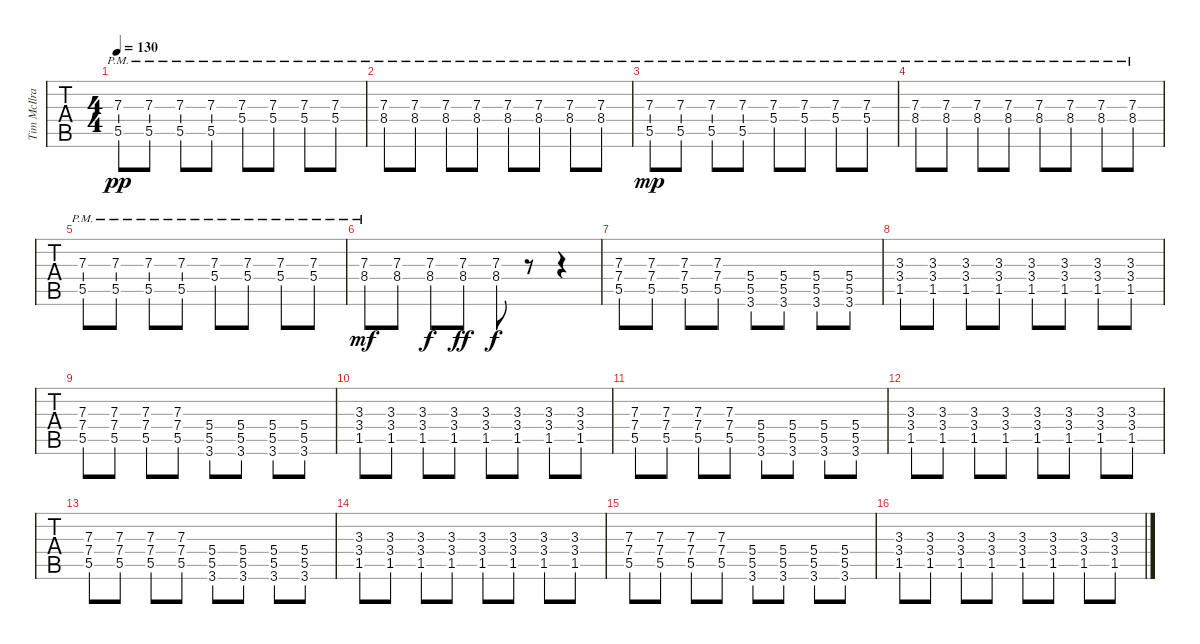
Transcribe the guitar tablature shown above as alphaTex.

\track ("Tim McIlrath - Rhythm" "Tim McIlra") {instrument overdrivenguitar}
\staff {tabs}
\tuning (Eb4 Bb3 Gb3 Db3 Ab2 Eb2) {hide}
\ts (4 4)
\tempo 130
\clef g2
\ks c
(7.3{pm} 5.5{pm}).8{dy pp} (7.3{pm} 5.5{pm}).8 (7.3{pm} 5.5{pm}).8 (7.3{pm} 5.5{pm}).8 (7.3{pm} 5.4{pm}).8 (7.3{pm} 5.4{pm}).8 (7.3{pm} 5.4{pm}).8 (7.3{pm} 5.4{pm}).8 |
(7.3{pm} 8.4{pm}).8 (7.3{pm} 8.4{pm}).8 (7.3{pm} 8.4{pm}).8 (7.3{pm} 8.4{pm}).8 (7.3{pm} 8.4{pm}).8 (7.3{pm} 8.4{pm}).8 (7.3{pm} 8.4{pm}).8 (7.3{pm} 8.4{pm}).8 |
(7.3{pm} 5.5{pm}).8{dy mp} (7.3{pm} 5.5{pm}).8 (7.3{pm} 5.5{pm}).8 (7.3{pm} 5.5{pm}).8 (7.3{pm} 5.4{pm}).8 (7.3{pm} 5.4{pm}).8 (7.3{pm} 5.4{pm}).8 (7.3{pm} 5.4{pm}).8 |
(7.3{pm} 8.4{pm}).8 (7.3{pm} 8.4{pm}).8 (7.3{pm} 8.4{pm}).8 (7.3{pm} 8.4{pm}).8 (7.3{pm} 8.4{pm}).8 (7.3{pm} 8.4{pm}).8 (7.3{pm} 8.4{pm}).8 (7.3{pm} 8.4{pm}).8 |
(7.3{pm} 5.5{pm}).8 (7.3{pm} 5.5{pm}).8 (7.3{pm} 5.5{pm}).8 (7.3{pm} 5.5{pm}).8 (7.3{pm} 5.4{pm}).8 (7.3{pm} 5.4{pm}).8 (7.3{pm} 5.4{pm}).8 (7.3{pm} 5.4{pm}).8 |
(7.3{pm} 8.4{pm}).8{dy mf} (7.3 8.4).8 (7.3 8.4).8{dy f} (7.3{ac} 8.4{ac}).8{dy ff} (7.3{hac} 8.4{hac}).8{dy f} r.8 r.4 |
(7.3 7.4 5.5).8 (7.3 7.4 5.5).8 (7.3 7.4 5.5).8 (7.3 7.4 5.5).8 (5.4 5.5 3.6).8 (5.4 5.5 3.6).8 (5.4 5.5 3.6).8 (5.4 5.5 3.6).8 |
(3.3 3.4 1.5).8 (3.3 3.4 1.5).8 (3.3 3.4 1.5).8 (3.3 3.4 1.5).8 (3.3 3.4 1.5).8 (3.3 3.4 1.5).8 (3.3 3.4 1.5).8 (3.3 3.4 1.5).8 |
(7.3 7.4 5.5).8 (7.3 7.4 5.5).8 (7.3 7.4 5.5).8 (7.3 7.4 5.5).8 (5.4 5.5 3.6).8 (5.4 5.5 3.6).8 (5.4 5.5 3.6).8 (5.4 5.5 3.6).8 |
(3.3 3.4 1.5).8 (3.3 3.4 1.5).8 (3.3 3.4 1.5).8 (3.3 3.4 1.5).8 (3.3 3.4 1.5).8 (3.3 3.4 1.5).8 (3.3 3.4 1.5).8 (3.3 3.4 1.5).8 |
(7.3 7.4 5.5).8 (7.3 7.4 5.5).8 (7.3 7.4 5.5).8 (7.3 7.4 5.5).8 (5.4 5.5 3.6).8 (5.4 5.5 3.6).8 (5.4 5.5 3.6).8 (5.4 5.5 3.6).8 |
(3.3 3.4 1.5).8 (3.3 3.4 1.5).8 (3.3 3.4 1.5).8 (3.3 3.4 1.5).8 (3.3 3.4 1.5).8 (3.3 3.4 1.5).8 (3.3 3.4 1.5).8 (3.3 3.4 1.5).8 |
(7.3 7.4 5.5).8 (7.3 7.4 5.5).8 (7.3 7.4 5.5).8 (7.3 7.4 5.5).8 (5.4 5.5 3.6).8 (5.4 5.5 3.6).8 (5.4 5.5 3.6).8 (5.4 5.5 3.6).8 |
(3.3 3.4 1.5).8 (3.3 3.4 1.5).8 (3.3 3.4 1.5).8 (3.3 3.4 1.5).8 (3.3 3.4 1.5).8 (3.3 3.4 1.5).8 (3.3 3.4 1.5).8 (3.3 3.4 1.5).8 |
(7.3 7.4 5.5).8 (7.3 7.4 5.5).8 (7.3 7.4 5.5).8 (7.3 7.4 5.5).8 (5.4 5.5 3.6).8 (5.4 5.5 3.6).8 (5.4 5.5 3.6).8 (5.4 5.5 3.6).8 |
(3.3 3.4 1.5).8 (3.3 3.4 1.5).8 (3.3 3.4 1.5).8 (3.3 3.4 1.5).8 (3.3 3.4 1.5).8 (3.3 3.4 1.5).8 (3.3 3.4 1.5).8 (3.3 3.4 1.5).8
